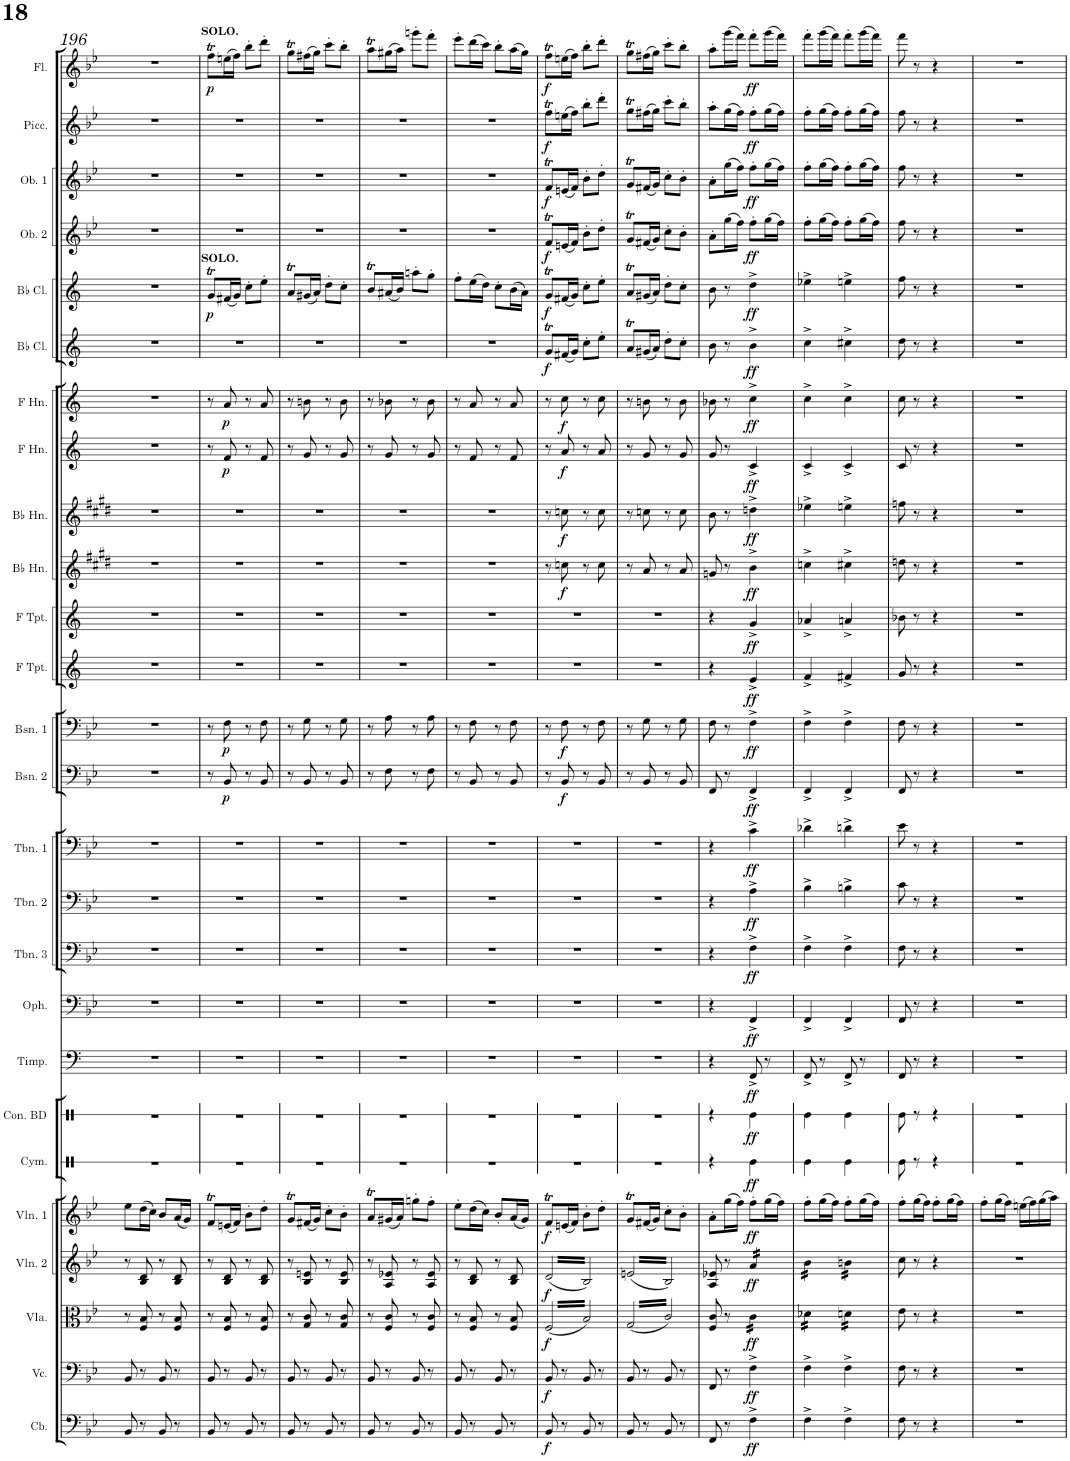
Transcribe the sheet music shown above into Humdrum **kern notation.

**kern	**dynam	**kern	**dynam	**kern	**dynam	**kern	**dynam	**kern	**dynam	**kern	**dynam	**kern	**dynam	**kern	**dynam	**kern	**dynam	**kern	**dynam	**kern	**dynam	**kern	**dynam	**kern	**dynam	**kern	**dynam	**kern	**dynam	**kern	**dynam	**kern	**dynam	**kern	**dynam	**kern	**dynam	**kern	**dynam	**kern	**dynam	**kern	**dynam	**kern	**dynam	**kern	**dynam
*part24	*part24	*part23	*part23	*part22	*part22	*part21	*part21	*part20	*part20	*part19	*part19	*part18	*part18	*part17	*part17	*part16	*part16	*part15	*part15	*part14	*part14	*part13	*part13	*part12	*part12	*part11	*part11	*part10	*part10	*part9	*part9	*part8	*part8	*part7	*part7	*part6	*part6	*part5	*part5	*part4	*part4	*part3	*part3	*part2	*part2	*part1	*part1
*staff24	*staff24	*staff23	*staff23	*staff22	*staff22	*staff21	*staff21	*staff20	*staff20	*staff19	*staff19	*staff18	*staff18	*staff17	*staff17	*staff16	*staff16	*staff15	*staff15	*staff14	*staff14	*staff13	*staff13	*staff12	*staff12	*staff11	*staff11	*staff10	*staff10	*staff9	*staff9	*staff8	*staff8	*staff7	*staff7	*staff6	*staff6	*staff5	*staff5	*staff4	*staff4	*staff3	*staff3	*staff2	*staff2	*staff1	*staff1
*I"Contrabass	*	*I"Violoncello	*	*I"Viola	*	*I"Violin 2	*	*I"Violin 1	*	*I"Timpani	*	*I"Ophicleide	*	*I"Trombone 3	*	*I"Trombone 2	*	*I"Trombone 1	*	*I"Bassoon 2	*	*I"Bassoon 1	*	*I"D Trumpet 2	*	*I"D Trumpet 1	*	*I"Horn in D 4	*	*I"Horn in D 3	*	*I"Horn in D 2	*	*I"Horn in D 1	*	*I"C Clarinet 2	*	*I"C Clarinet 1	*	*I"Oboe 2	*	*I"Oboe 1	*	*I"Piccolo	*	*I"Flute	*
*I'Cb.	*	*I'Vc.	*	*I'Vla.	*	*I'Vln. 2	*	*I'Vln. 1	*	*I'Timp.	*	*I'Oph.	*	*I'Tbn. 3	*	*I'Tbn. 2	*	*I'Tbn. 1	*	*I'Bsn. 2	*	*I'Bsn. 1	*	*I'D Tpt. 2	*	*I'D Tpt. 1	*	*	*	*	*	*	*	*	*	*I'C Cl. 2	*	*I'C Cl. 1	*	*I'Ob. 2	*	*I'Ob. 1	*	*I'Picc.	*	*I'Fl.	*
!!LO:PB:g=z
*clefF4	*	*clefF4	*	*clefC3	*	*clefG2	*	*clefG2	*	*clefF4	*	*clefF4	*	*clefF4	*	*clefF4	*	*clefF4	*	*clefF4	*	*clefF4	*	*clefG2	*	*clefG2	*	*clefG2	*	*clefG2	*	*clefG2	*	*clefG2	*	*clefG2	*	*clefG2	*	*clefG2	*	*clefG2	*	*clefG2	*	*clefG2	*
*Trd7c12	*	*	*	*	*	*	*	*	*	*	*	*Trd1c2	*	*	*	*	*	*	*	*	*	*	*	*Trd-3c-5	*	*Trd-3c-5	*	*Trd8c14	*	*Trd8c14	*	*Trd4c7	*	*Trd4c7	*	*Trd1c2	*	*Trd1c2	*	*	*	*	*	*Trd-7c-12	*	*	*
*k[b-e-]	*	*k[b-e-]	*	*k[b-e-]	*	*k[b-e-]	*	*k[b-e-]	*	*k[]	*	*k[b-e-]	*	*k[b-e-]	*	*k[b-e-]	*	*k[b-e-]	*	*k[b-e-]	*	*k[b-e-]	*	*k[]	*	*k[]	*	*k[f#c#g#d#]	*	*k[f#c#g#d#]	*	*k[]	*	*k[]	*	*k[]	*	*k[]	*	*k[b-e-]	*	*k[b-e-]	*	*k[b-e-]	*	*k[]	*
*M2/4	*	*M2/4	*	*M2/4	*	*M2/4	*	*M2/4	*	*M2/4	*	*M2/4	*	*M2/4	*	*M2/4	*	*M2/4	*	*M2/4	*	*M2/4	*	*M2/4	*	*M2/4	*	*M2/4	*	*M2/4	*	*M2/4	*	*M2/4	*	*M2/4	*	*M2/4	*	*M2/4	*	*M2/4	*	*M2/4	*	*M2/4	*
=196	=196	=196	=196	=196	=196	=196	=196	=196	=196	=196	=196	=196	=196	=196	=196	=196	=196	=196	=196	=196	=196	=196	=196	=196	=196	=196	=196	=196	=196	=196	=196	=196	=196	=196	=196	=196	=196	=196	=196	=196	=196	=196	=196	=196	=196	=196	=196
8BB-/	.	8BB-/	.	8r	.	8r	.	8ee-\L	.	2r	.	2r	.	2r	.	2r	.	2r	.	2r	.	2r	.	2r	.	2r	.	2r	.	2r	.	2r	.	2r	.	2r	.	2r	.	2r	.	2r	.	2r	.	2r	.
8r	.	8r	.	8F/ 8B-/	.	8B-/ 8d/	.	(16dd\L	.	.	.	.	.	.	.	.	.	.	.	.	.	.	.	.	.	.	.	.	.	.	.	.	.	.	.	.	.	.	.	.	.	.	.	.	.	.	.
.	.	.	.	.	.	.	.	16cc\JJ)	.	.	.	.	.	.	.	.	.	.	.	.	.	.	.	.	.	.	.	.	.	.	.	.	.	.	.	.	.	.	.	.	.	.	.	.	.	.	.
8BB-/	.	8BB-/	.	8r	.	8r	.	8b-/L	.	.	.	.	.	.	.	.	.	.	.	.	.	.	.	.	.	.	.	.	.	.	.	.	.	.	.	.	.	.	.	.	.	.	.	.	.	.	.
8r	.	8r	.	8F/ 8B-/	.	8B-/ 8d/	.	(16a/L	.	.	.	.	.	.	.	.	.	.	.	.	.	.	.	.	.	.	.	.	.	.	.	.	.	.	.	.	.	.	.	.	.	.	.	.	.	.	.
.	.	.	.	.	.	.	.	16g/JJ)	.	.	.	.	.	.	.	.	.	.	.	.	.	.	.	.	.	.	.	.	.	.	.	.	.	.	.	.	.	.	.	.	.	.	.	.	.	.	.
=197	=197	=197	=197	=197	=197	=197	=197	=197	=197	=197	=197	=197	=197	=197	=197	=197	=197	=197	=197	=197	=197	=197	=197	=197	=197	=197	=197	=197	=197	=197	=197	=197	=197	=197	=197	=197	=197	=197	=197	=197	=197	=197	=197	=197	=197	=197	=197
!	!	!	!	!	!	!	!	!	!	!	!	!	!	!	!	!	!	!	!	!	!	!	!	!	!	!	!	!	!	!	!	!	!	!	!	!	!	!	!	!	!	!	!	!	!	!LO:TX:a:B:t=SOLO.	!
!	!	!	!	!	!	!	!	!	!	!	!	!	!	!	!	!	!	!	!	!	!	!	!	!	!	!	!	!	!	!	!	!	!	!	!	!	!	!LO:TX:a:B:t=SOLO.	!	!	!	!	!	!	!	!	!
!	!	!	!	!	!	!	!	!	!	!	!	!	!	!	!	!	!	!	!	!	!	!	!	!	!	!	!	!	!	!	!	!	!	!	!	!	!	!	!LO:DY:b	!	!	!	!	!	!	!	!LO:DY:b
8BB-/	.	8BB-/	.	8r	.	8r	.	8fT/L	.	2r	.	2r	.	2r	.	2r	.	2r	.	8r	.	8r	.	2r	.	2r	.	2r	.	2r	.	8r	.	8r	.	2r	.	8gT/L	p	2r	.	2r	.	2r	.	8ffT\L	p
!	!	!	!	!	!	!	!	!	!	!	!	!	!	!	!	!	!	!	!	!	!LO:DY:b	!	!LO:DY:b	!	!	!	!	!	!	!	!	!	!LO:DY:b	!	!LO:DY:b	!	!	!	!	!	!	!	!	!	!	!	!
8r	.	8r	.	8F/ 8B-/	.	8B-/ 8d/	.	(16en/L	.	.	.	.	.	.	.	.	.	.	.	8BB-/	p	8F\	p	.	.	.	.	.	.	.	.	8f/	p	8a/	p	.	.	(16f#X/L	.	.	.	.	.	.	.	(16een\L	.
.	.	.	.	.	.	.	.	16f/JJ)	.	.	.	.	.	.	.	.	.	.	.	.	.	.	.	.	.	.	.	.	.	.	.	.	.	.	.	.	.	16g/JJ)	.	.	.	.	.	.	.	16ff\JJ)	.
8BB-/	.	8BB-/	.	8r	.	8r	.	8b-'\L	.	.	.	.	.	.	.	.	.	.	.	8r	.	8r	.	.	.	.	.	.	.	.	.	8r	.	8r	.	.	.	8cc'\L	.	.	.	.	.	.	.	8bb-'\L	.
8r	.	8r	.	8F/ 8B-/	.	8B-/ 8d/	.	8dd'\J	.	.	.	.	.	.	.	.	.	.	.	8BB-/	.	8F\	.	.	.	.	.	.	.	.	.	8f/	.	8a/	.	.	.	8ee'\J	.	.	.	.	.	.	.	8ddd'\J	.
=198	=198	=198	=198	=198	=198	=198	=198	=198	=198	=198	=198	=198	=198	=198	=198	=198	=198	=198	=198	=198	=198	=198	=198	=198	=198	=198	=198	=198	=198	=198	=198	=198	=198	=198	=198	=198	=198	=198	=198	=198	=198	=198	=198	=198	=198	=198	=198
8BB-/	.	8BB-/	.	8r	.	8r	.	8gT/L	.	2r	.	2r	.	2r	.	2r	.	2r	.	8r	.	8r	.	2r	.	2r	.	2r	.	2r	.	8r	.	8r	.	2r	.	8aT/L	.	2r	.	2r	.	2r	.	8ggT\L	.
8r	.	8r	.	8G/ 8c/	.	8B-/ 8en/	.	(16f#X/L	.	.	.	.	.	.	.	.	.	.	.	8BB-/	.	8G\	.	.	.	.	.	.	.	.	.	8g/	.	8bn\	.	.	.	(16g#X/L	.	.	.	.	.	.	.	(16ff#X\L	.
.	.	.	.	.	.	.	.	16g/JJ)	.	.	.	.	.	.	.	.	.	.	.	.	.	.	.	.	.	.	.	.	.	.	.	.	.	.	.	.	.	16a/JJ)	.	.	.	.	.	.	.	16gg\JJ)	.
8BB-/	.	8BB-/	.	8r	.	8r	.	8cc'\L	.	.	.	.	.	.	.	.	.	.	.	8r	.	8r	.	.	.	.	.	.	.	.	.	8r	.	8r	.	.	.	8dd'\L	.	.	.	.	.	.	.	8ccc'\L	.
8r	.	8r	.	8G/ 8c/	.	8B-/ 8e/	.	8b-'\J	.	.	.	.	.	.	.	.	.	.	.	8BB-/	.	8G\	.	.	.	.	.	.	.	.	.	8g/	.	8b\	.	.	.	8cc'\J	.	.	.	.	.	.	.	8bb-'\J	.
=199	=199	=199	=199	=199	=199	=199	=199	=199	=199	=199	=199	=199	=199	=199	=199	=199	=199	=199	=199	=199	=199	=199	=199	=199	=199	=199	=199	=199	=199	=199	=199	=199	=199	=199	=199	=199	=199	=199	=199	=199	=199	=199	=199	=199	=199	=199	=199
8BB-/	.	8BB-/	.	8r	.	8r	.	8at/L	.	2r	.	2r	.	2r	.	2r	.	2r	.	8r	.	8r	.	2r	.	2r	.	2r	.	2r	.	8r	.	8r	.	2r	.	8bt/L	.	2r	.	2r	.	2r	.	8aaT\L	.
8r	.	8r	.	8F/ 8c/	.	8A/ 8e-X/	.	(16g#X/L	.	.	.	.	.	.	.	.	.	.	.	8F\	.	8A\	.	.	.	.	.	.	.	.	.	8g/	.	8b-X\	.	.	.	(16a#X/L	.	.	.	.	.	.	.	(16gg#X\L	.
.	.	.	.	.	.	.	.	16a/JJ)	.	.	.	.	.	.	.	.	.	.	.	.	.	.	.	.	.	.	.	.	.	.	.	.	.	.	.	.	.	16b/JJ)	.	.	.	.	.	.	.	16aa\JJ)	.
8BB-/	.	8BB-/	.	8r	.	8r	.	8ggn'\L	.	.	.	.	.	.	.	.	.	.	.	8r	.	8r	.	.	.	.	.	.	.	.	.	8r	.	8r	.	.	.	8aan'\L	.	.	.	.	.	.	.	8gggn'\L	.
8r	.	8r	.	8F/ 8c/	.	8A/ 8e-/	.	8ff'\J	.	.	.	.	.	.	.	.	.	.	.	8F\	.	8A\	.	.	.	.	.	.	.	.	.	8g/	.	8b-\	.	.	.	8gg'\J	.	.	.	.	.	.	.	8fff'\J	.
=200	=200	=200	=200	=200	=200	=200	=200	=200	=200	=200	=200	=200	=200	=200	=200	=200	=200	=200	=200	=200	=200	=200	=200	=200	=200	=200	=200	=200	=200	=200	=200	=200	=200	=200	=200	=200	=200	=200	=200	=200	=200	=200	=200	=200	=200	=200	=200
8BB-/	.	8BB-/	.	8r	.	8r	.	8ee-'\L	.	2r	.	2r	.	2r	.	2r	.	2r	.	8r	.	8r	.	2r	.	2r	.	2r	.	2r	.	8r	.	8r	.	2r	.	8ff'\L	.	2r	.	2r	.	2r	.	8eee-'\L	.
8r	.	8r	.	8F/ 8B-/	.	8B-/ 8d/	.	(16dd\L	.	.	.	.	.	.	.	.	.	.	.	8BB-/	.	8F\	.	.	.	.	.	.	.	.	.	8f/	.	8a/	.	.	.	(16ee\L	.	.	.	.	.	.	.	(16ddd\L	.
.	.	.	.	.	.	.	.	16cc\JJ)	.	.	.	.	.	.	.	.	.	.	.	.	.	.	.	.	.	.	.	.	.	.	.	.	.	.	.	.	.	16dd\JJ)	.	.	.	.	.	.	.	16ccc\JJ)	.
8BB-/	.	8BB-/	.	8r	.	8r	.	8b-'/L	.	.	.	.	.	.	.	.	.	.	.	8r	.	8r	.	.	.	.	.	.	.	.	.	8r	.	8r	.	.	.	8cc'\L	.	.	.	.	.	.	.	8bb-'\L	.
8r	.	8r	.	8F/ 8B-/	.	8B-/ 8d/	.	(16a/L	.	.	.	.	.	.	.	.	.	.	.	8BB-/	.	8F\	.	.	.	.	.	.	.	.	.	8f/	.	8a/	.	.	.	(16b\L	.	.	.	.	.	.	.	(16aa\L	.
.	.	.	.	.	.	.	.	16g/JJ)	.	.	.	.	.	.	.	.	.	.	.	.	.	.	.	.	.	.	.	.	.	.	.	.	.	.	.	.	.	16a\JJ)	.	.	.	.	.	.	.	16gg\JJ)	.
=201	=201	=201	=201	=201	=201	=201	=201	=201	=201	=201	=201	=201	=201	=201	=201	=201	=201	=201	=201	=201	=201	=201	=201	=201	=201	=201	=201	=201	=201	=201	=201	=201	=201	=201	=201	=201	=201	=201	=201	=201	=201	=201	=201	=201	=201	=201	=201
!	!LO:DY:b	!	!LO:DY:b	!	!LO:DY:b	!	!LO:DY:b	!	!LO:DY:b	!	!	!	!	!	!	!	!	!	!	!	!	!	!	!	!	!	!	!	!	!	!	!	!	!	!	!	!LO:DY:b	!	!LO:DY:b	!	!LO:DY:b	!	!LO:DY:b	!	!LO:DY:b	!	!LO:DY:b
*	*	*	*	*tremolo	*	*	*	*	*	*	*	*	*	*	*	*	*	*	*	*	*	*	*	*	*	*	*	*	*	*	*	*	*	*	*	*	*	*	*	*	*	*	*	*	*	*	*
*	*	*	*	*	*	*tremolo	*	*	*	*	*	*	*	*	*	*	*	*	*	*	*	*	*	*	*	*	*	*	*	*	*	*	*	*	*	*	*	*	*	*	*	*	*	*	*	*	*
8BB-/	f	8BB-/	f	(32F/LLL	f	(32d/LLL	f	8fT/L	f	2r	.	2r	.	2r	.	2r	.	2r	.	8r	.	8r	.	2r	.	2r	.	8r	.	8r	.	8r	.	8r	.	8gT/L	f	8gT/L	f	8fT/L	f	8fT/L	f	8ffT\L	f	8ffT\L	f
.	.	.	.	32B-/)	.	32B-/)	.	.	.	.	.	.	.	.	.	.	.	.	.	.	.	.	.	.	.	.	.	.	.	.	.	.	.	.	.	.	.	.	.	.	.	.	.	.	.	.	.
.	.	.	.	32F/	.	32d/	.	.	.	.	.	.	.	.	.	.	.	.	.	.	.	.	.	.	.	.	.	.	.	.	.	.	.	.	.	.	.	.	.	.	.	.	.	.	.	.	.
.	.	.	.	32B-/)	.	32B-/)	.	.	.	.	.	.	.	.	.	.	.	.	.	.	.	.	.	.	.	.	.	.	.	.	.	.	.	.	.	.	.	.	.	.	.	.	.	.	.	.	.
!	!	!	!	!	!	!	!	!	!	!	!	!	!	!	!	!	!	!	!	!	!LO:DY:b	!	!LO:DY:b	!	!	!	!	!	!LO:DY:b	!	!LO:DY:b	!	!LO:DY:b	!	!LO:DY:b	!	!	!	!	!	!	!	!	!	!	!	!
8r	.	8r	.	32F/	.	32d/	.	(16en/L	.	.	.	.	.	.	.	.	.	.	.	8BB-/	f	8F\	f	.	.	.	.	8ccn\	f	8ccn\	f	8a/	f	8cc\	f	(16f#X/L	.	(16f#X/L	.	(16en/L	.	(16en/L	.	(16een\L	.	(16een\L	.
.	.	.	.	32B-/)	.	32B-/)	.	.	.	.	.	.	.	.	.	.	.	.	.	.	.	.	.	.	.	.	.	.	.	.	.	.	.	.	.	.	.	.	.	.	.	.	.	.	.	.	.
.	.	.	.	32F/	.	32d/	.	16f/JJ)	.	.	.	.	.	.	.	.	.	.	.	.	.	.	.	.	.	.	.	.	.	.	.	.	.	.	.	16g/JJ)	.	16g/JJ)	.	16f/JJ)	.	16f/JJ)	.	16ff\JJ)	.	16ff\JJ)	.
.	.	.	.	32B-/)	.	32B-/)	.	.	.	.	.	.	.	.	.	.	.	.	.	.	.	.	.	.	.	.	.	.	.	.	.	.	.	.	.	.	.	.	.	.	.	.	.	.	.	.	.
8BB-/	.	8BB-/	.	32F/	.	32d/	.	8b-'\L	.	.	.	.	.	.	.	.	.	.	.	8r	.	8r	.	.	.	.	.	8r	.	8r	.	8r	.	8r	.	8cc'\L	.	8cc'\L	.	8b-'\L	.	8b-'\L	.	8bb-'\L	.	8bb-'\L	.
.	.	.	.	32B-/)	.	32B-/)	.	.	.	.	.	.	.	.	.	.	.	.	.	.	.	.	.	.	.	.	.	.	.	.	.	.	.	.	.	.	.	.	.	.	.	.	.	.	.	.	.
.	.	.	.	32F/	.	32d/	.	.	.	.	.	.	.	.	.	.	.	.	.	.	.	.	.	.	.	.	.	.	.	.	.	.	.	.	.	.	.	.	.	.	.	.	.	.	.	.	.
.	.	.	.	32B-/)	.	32B-/)	.	.	.	.	.	.	.	.	.	.	.	.	.	.	.	.	.	.	.	.	.	.	.	.	.	.	.	.	.	.	.	.	.	.	.	.	.	.	.	.	.
8r	.	8r	.	32F/	.	32d/	.	8dd'\J	.	.	.	.	.	.	.	.	.	.	.	8BB-/	.	8F\	.	.	.	.	.	8cc\	.	8cc\	.	8a/	.	8cc\	.	8ee'\J	.	8ee'\J	.	8dd'\J	.	8dd'\J	.	8ddd'\J	.	8ddd'\J	.
.	.	.	.	32B-/)	.	32B-/)	.	.	.	.	.	.	.	.	.	.	.	.	.	.	.	.	.	.	.	.	.	.	.	.	.	.	.	.	.	.	.	.	.	.	.	.	.	.	.	.	.
.	.	.	.	32F/	.	32d/	.	.	.	.	.	.	.	.	.	.	.	.	.	.	.	.	.	.	.	.	.	.	.	.	.	.	.	.	.	.	.	.	.	.	.	.	.	.	.	.	.
.	.	.	.	32B-/)JJJ	.	32B-/)JJJ	.	.	.	.	.	.	.	.	.	.	.	.	.	.	.	.	.	.	.	.	.	.	.	.	.	.	.	.	.	.	.	.	.	.	.	.	.	.	.	.	.
=202	=202	=202	=202	=202	=202	=202	=202	=202	=202	=202	=202	=202	=202	=202	=202	=202	=202	=202	=202	=202	=202	=202	=202	=202	=202	=202	=202	=202	=202	=202	=202	=202	=202	=202	=202	=202	=202	=202	=202	=202	=202	=202	=202	=202	=202	=202	=202
8BB-/	.	8BB-/	.	(32G/LLL	.	(32en/LLL	.	8gT/L	.	2r	.	2r	.	2r	.	2r	.	2r	.	8r	.	8r	.	2r	.	2r	.	8r	.	8r	.	8r	.	8r	.	8aT/L	.	8aT/L	.	8gT/L	.	8gT/L	.	8ggT\L	.	8ggT\L	.
.	.	.	.	32c/)	.	32B-/)	.	.	.	.	.	.	.	.	.	.	.	.	.	.	.	.	.	.	.	.	.	.	.	.	.	.	.	.	.	.	.	.	.	.	.	.	.	.	.	.	.
.	.	.	.	32G/	.	32en/	.	.	.	.	.	.	.	.	.	.	.	.	.	.	.	.	.	.	.	.	.	.	.	.	.	.	.	.	.	.	.	.	.	.	.	.	.	.	.	.	.
.	.	.	.	32c/)	.	32B-/)	.	.	.	.	.	.	.	.	.	.	.	.	.	.	.	.	.	.	.	.	.	.	.	.	.	.	.	.	.	.	.	.	.	.	.	.	.	.	.	.	.
8r	.	8r	.	32G/	.	32en/	.	(16f#X/L	.	.	.	.	.	.	.	.	.	.	.	8BB-/	.	8G\	.	.	.	.	.	8a/	.	8ccn\	.	8g/	.	8bn\	.	(16g#X/L	.	(16g#X/L	.	(16f#X/L	.	(16f#X/L	.	(16ff#X\L	.	(16ff#X\L	.
.	.	.	.	32c/)	.	32B-/)	.	.	.	.	.	.	.	.	.	.	.	.	.	.	.	.	.	.	.	.	.	.	.	.	.	.	.	.	.	.	.	.	.	.	.	.	.	.	.	.	.
.	.	.	.	32G/	.	32en/	.	16g/JJ)	.	.	.	.	.	.	.	.	.	.	.	.	.	.	.	.	.	.	.	.	.	.	.	.	.	.	.	16a/JJ)	.	16a/JJ)	.	16g/JJ)	.	16g/JJ)	.	16gg\JJ)	.	16gg\JJ)	.
.	.	.	.	32c/)	.	32B-/)	.	.	.	.	.	.	.	.	.	.	.	.	.	.	.	.	.	.	.	.	.	.	.	.	.	.	.	.	.	.	.	.	.	.	.	.	.	.	.	.	.
8BB-/	.	8BB-/	.	32G/	.	32en/	.	8cc'\L	.	.	.	.	.	.	.	.	.	.	.	8r	.	8r	.	.	.	.	.	8r	.	8r	.	8r	.	8r	.	8dd'\L	.	8dd'\L	.	8cc'\L	.	8cc'\L	.	8ccc'\L	.	8ccc'\L	.
.	.	.	.	32c/)	.	32B-/)	.	.	.	.	.	.	.	.	.	.	.	.	.	.	.	.	.	.	.	.	.	.	.	.	.	.	.	.	.	.	.	.	.	.	.	.	.	.	.	.	.
.	.	.	.	32G/	.	32en/	.	.	.	.	.	.	.	.	.	.	.	.	.	.	.	.	.	.	.	.	.	.	.	.	.	.	.	.	.	.	.	.	.	.	.	.	.	.	.	.	.
.	.	.	.	32c/)	.	32B-/)	.	.	.	.	.	.	.	.	.	.	.	.	.	.	.	.	.	.	.	.	.	.	.	.	.	.	.	.	.	.	.	.	.	.	.	.	.	.	.	.	.
8r	.	8r	.	32G/	.	32en/	.	8b-'\J	.	.	.	.	.	.	.	.	.	.	.	8BB-/	.	8G\	.	.	.	.	.	8a/	.	8cc\	.	8g/	.	8b\	.	8cc'\J	.	8cc'\J	.	8b-'\J	.	8b-'\J	.	8bb-'\J	.	8bb-'\J	.
.	.	.	.	32c/)	.	32B-/)	.	.	.	.	.	.	.	.	.	.	.	.	.	.	.	.	.	.	.	.	.	.	.	.	.	.	.	.	.	.	.	.	.	.	.	.	.	.	.	.	.
.	.	.	.	32G/	.	32en/	.	.	.	.	.	.	.	.	.	.	.	.	.	.	.	.	.	.	.	.	.	.	.	.	.	.	.	.	.	.	.	.	.	.	.	.	.	.	.	.	.
.	.	.	.	32c/)JJJ	.	32B-/)JJJ	.	.	.	.	.	.	.	.	.	.	.	.	.	.	.	.	.	.	.	.	.	.	.	.	.	.	.	.	.	.	.	.	.	.	.	.	.	.	.	.	.
*	*	*	*	*	*	*Xtremolo	*	*	*	*	*	*	*	*	*	*	*	*	*	*	*	*	*	*	*	*	*	*	*	*	*	*	*	*	*	*	*	*	*	*	*	*	*	*	*	*	*
*	*	*	*	*Xtremolo	*	*	*	*	*	*	*	*	*	*	*	*	*	*	*	*	*	*	*	*	*	*	*	*	*	*	*	*	*	*	*	*	*	*	*	*	*	*	*	*	*	*	*
=203	=203	=203	=203	=203	=203	=203	=203	=203	=203	=203	=203	=203	=203	=203	=203	=203	=203	=203	=203	=203	=203	=203	=203	=203	=203	=203	=203	=203	=203	=203	=203	=203	=203	=203	=203	=203	=203	=203	=203	=203	=203	=203	=203	=203	=203	=203	=203
8FF/	.	8FF/	.	8F/ 8c/	.	8A/ 8e-X/	.	8a'\L	.	4r	.	4r	.	4r	.	4r	.	4r	.	8FF/	.	8F\	.	4r	.	4r	.	8gn/	.	8b\	.	8g/	.	8b-X\	.	8b\	.	8b\	.	8a'\L	.	8a'\L	.	8aa'\L	.	8aa'\L	.
.	.	.	.	.	.	.	.	.	.	.	.	.	.	.	.	.	.	.	.	.	.	.	.	.	.	.	.	.	.	.	.	.	.	.	.	.	.	.	.	.	.	.	.	.	.	.	.
.	.	.	.	.	.	.	.	.	.	.	.	.	.	.	.	.	.	.	.	.	.	.	.	.	.	.	.	.	.	.	.	.	.	.	.	.	.	.	.	.	.	.	.	.	.	.	.
.	.	.	.	.	.	.	.	.	.	.	.	.	.	.	.	.	.	.	.	.	.	.	.	.	.	.	.	.	.	.	.	.	.	.	.	.	.	.	.	.	.	.	.	.	.	.	.
8r	.	8r	.	8r	.	8r	.	(16gg\L	.	.	.	.	.	.	.	.	.	.	.	8r	.	8r	.	.	.	.	.	8r	.	8r	.	8r	.	8r	.	8r	.	8r	.	(16gg\L	.	(16gg\L	.	(16gg\L	.	(16ggg\L	.
.	.	.	.	.	.	.	.	.	.	.	.	.	.	.	.	.	.	.	.	.	.	.	.	.	.	.	.	.	.	.	.	.	.	.	.	.	.	.	.	.	.	.	.	.	.	.	.
.	.	.	.	.	.	.	.	16ff\JJ)	.	.	.	.	.	.	.	.	.	.	.	.	.	.	.	.	.	.	.	.	.	.	.	.	.	.	.	.	.	.	.	16ff\JJ)	.	16ff\JJ)	.	16ff\JJ)	.	16fff\JJ)	.
.	.	.	.	.	.	.	.	.	.	.	.	.	.	.	.	.	.	.	.	.	.	.	.	.	.	.	.	.	.	.	.	.	.	.	.	.	.	.	.	.	.	.	.	.	.	.	.
!	!LO:DY:b	!	!LO:DY:b	!	!LO:DY:b	!	!LO:DY:b	!	!LO:DY:b	!	!LO:DY:b	!	!LO:DY:b	!	!LO:DY:b	!	!LO:DY:b	!	!LO:DY:b	!	!LO:DY:b	!	!LO:DY:b	!	!LO:DY:b	!	!LO:DY:b	!	!LO:DY:b	!	!LO:DY:b	!	!LO:DY:b	!	!LO:DY:b	!	!LO:DY:b	!	!LO:DY:b	!	!LO:DY:b	!	!LO:DY:b	!	!LO:DY:b	!	!LO:DY:b
*	*	*	*	*tremolo	*	*	*	*	*	*	*	*	*	*	*	*	*	*	*	*	*	*	*	*	*	*	*	*	*	*	*	*	*	*	*	*	*	*	*	*	*	*	*	*	*	*	*
*	*	*	*	*	*	*tremolo	*	*	*	*	*	*	*	*	*	*	*	*	*	*	*	*	*	*	*	*	*	*	*	*	*	*	*	*	*	*	*	*	*	*	*	*	*	*	*	*	*
4F^\	ff	4F^\	ff	16c\LL	ff	16a/LL	ff	8ff'\L	ff	8FF^/	ff	4FF^/	ff	4F^\	ff	4A^\	ff	4c^\	ff	4FF^/	ff	4F^\	ff	4e^/	ff	4g^/	ff	4b^\	ff	4ddn^\	ff	4c^/	ff	4cc^\	ff	4b^\	ff	4dd^\	ff	8ff'\L	ff	8ff'\L	ff	8ff'\L	ff	8fff'\L	ff
.	.	.	.	16c\	.	16a/	.	.	.	.	.	.	.	.	.	.	.	.	.	.	.	.	.	.	.	.	.	.	.	.	.	.	.	.	.	.	.	.	.	.	.	.	.	.	.	.	.
.	.	.	.	16c\	.	16a/	.	(16gg\L	.	8r	.	.	.	.	.	.	.	.	.	.	.	.	.	.	.	.	.	.	.	.	.	.	.	.	.	.	.	.	.	(16gg\L	.	(16gg\L	.	(16gg\L	.	(16ggg\L	.
.	.	.	.	16c\JJ	.	16a/JJ	.	16ff\JJ)	.	.	.	.	.	.	.	.	.	.	.	.	.	.	.	.	.	.	.	.	.	.	.	.	.	.	.	.	.	.	.	16ff\JJ)	.	16ff\JJ)	.	16ff\JJ)	.	16fff\JJ)	.
=204	=204	=204	=204	=204	=204	=204	=204	=204	=204	=204	=204	=204	=204	=204	=204	=204	=204	=204	=204	=204	=204	=204	=204	=204	=204	=204	=204	=204	=204	=204	=204	=204	=204	=204	=204	=204	=204	=204	=204	=204	=204	=204	=204	=204	=204	=204	=204
4F^\	.	4F^\	.	16d-X\LL	.	16b-\LL	.	8ff'\L	.	8FF^/	.	4FF^/	.	4F^\	.	4B-^\	.	4d-X^\	.	4FF^/	.	4F^\	.	4f^/	.	4a-X^/	.	4ccn^\	.	4ee-X^\	.	4c^/	.	4cc^\	.	4cc^\	.	4ee-X^\	.	8ff'\L	.	8ff'\L	.	8ff'\L	.	8fff'\L	.
.	.	.	.	16d-X\	.	16b-\	.	.	.	.	.	.	.	.	.	.	.	.	.	.	.	.	.	.	.	.	.	.	.	.	.	.	.	.	.	.	.	.	.	.	.	.	.	.	.	.	.
.	.	.	.	16d-X\	.	16b-\	.	(16gg\L	.	8r	.	.	.	.	.	.	.	.	.	.	.	.	.	.	.	.	.	.	.	.	.	.	.	.	.	.	.	.	.	(16gg\L	.	(16gg\L	.	(16gg\L	.	(16ggg\L	.
.	.	.	.	16d-X\JJ	.	16b-\JJ	.	16ff\JJ)	.	.	.	.	.	.	.	.	.	.	.	.	.	.	.	.	.	.	.	.	.	.	.	.	.	.	.	.	.	.	.	16ff\JJ)	.	16ff\JJ)	.	16ff\JJ)	.	16fff\JJ)	.
4F^\	.	4F^\	.	16dn\LL	.	16bn\LL	.	8ff'\L	.	8FF^/	.	4FF^/	.	4F^\	.	4Bn^\	.	4dn^\	.	4FF^/	.	4F^\	.	4f#X^/	.	4an^/	.	4cc#X^\	.	4een^\	.	4c^/	.	4cc^\	.	4cc#X^\	.	4een^\	.	8ff'\L	.	8ff'\L	.	8ff'\L	.	8fff'\L	.
.	.	.	.	16dn\	.	16bn\	.	.	.	.	.	.	.	.	.	.	.	.	.	.	.	.	.	.	.	.	.	.	.	.	.	.	.	.	.	.	.	.	.	.	.	.	.	.	.	.	.
.	.	.	.	16dn\	.	16bn\	.	(16gg\L	.	8r	.	.	.	.	.	.	.	.	.	.	.	.	.	.	.	.	.	.	.	.	.	.	.	.	.	.	.	.	.	(16gg\L	.	(16gg\L	.	(16gg\L	.	(16ggg\L	.
.	.	.	.	16dn\JJ	.	16bn\JJ	.	16ff\JJ)	.	.	.	.	.	.	.	.	.	.	.	.	.	.	.	.	.	.	.	.	.	.	.	.	.	.	.	.	.	.	.	16ff\JJ)	.	16ff\JJ)	.	16ff\JJ)	.	16fff\JJ)	.
*	*	*	*	*	*	*Xtremolo	*	*	*	*	*	*	*	*	*	*	*	*	*	*	*	*	*	*	*	*	*	*	*	*	*	*	*	*	*	*	*	*	*	*	*	*	*	*	*	*	*
*	*	*	*	*Xtremolo	*	*	*	*	*	*	*	*	*	*	*	*	*	*	*	*	*	*	*	*	*	*	*	*	*	*	*	*	*	*	*	*	*	*	*	*	*	*	*	*	*	*	*
=205	=205	=205	=205	=205	=205	=205	=205	=205	=205	=205	=205	=205	=205	=205	=205	=205	=205	=205	=205	=205	=205	=205	=205	=205	=205	=205	=205	=205	=205	=205	=205	=205	=205	=205	=205	=205	=205	=205	=205	=205	=205	=205	=205	=205	=205	=205	=205
8F\	.	8F\	.	8e-\	.	8cc\	.	8ff'\L	.	8FF/	.	8FF/	.	8F\	.	8c\	.	8e-\	.	8FF/	.	8F\	.	8g/	.	8b-X\	.	8ddn\	.	8ffn\	.	8c/	.	8cc\	.	8dd\	.	8ff\	.	8ff\	.	8ff\	.	8ff\	.	8fff\	.
8r	.	8r	.	8r	.	8r	.	(16gg\L	.	8r	.	8r	.	8r	.	8r	.	8r	.	8r	.	8r	.	8r	.	8r	.	8r	.	8r	.	8r	.	8r	.	8r	.	8r	.	8r	.	8r	.	8r	.	8r	.
.	.	.	.	.	.	.	.	16ff\JJ)	.	.	.	.	.	.	.	.	.	.	.	.	.	.	.	.	.	.	.	.	.	.	.	.	.	.	.	.	.	.	.	.	.	.	.	.	.	.	.
4r	.	4r	.	4r	.	4r	.	8ff'\L	.	4r	.	4r	.	4r	.	4r	.	4r	.	4r	.	4r	.	4r	.	4r	.	4r	.	4r	.	4r	.	4r	.	4r	.	4r	.	4r	.	4r	.	4r	.	4r	.
.	.	.	.	.	.	.	.	(16gg\L	.	.	.	.	.	.	.	.	.	.	.	.	.	.	.	.	.	.	.	.	.	.	.	.	.	.	.	.	.	.	.	.	.	.	.	.	.	.	.
.	.	.	.	.	.	.	.	16ff\JJ)	.	.	.	.	.	.	.	.	.	.	.	.	.	.	.	.	.	.	.	.	.	.	.	.	.	.	.	.	.	.	.	.	.	.	.	.	.	.	.
=206	=206	=206	=206	=206	=206	=206	=206	=206	=206	=206	=206	=206	=206	=206	=206	=206	=206	=206	=206	=206	=206	=206	=206	=206	=206	=206	=206	=206	=206	=206	=206	=206	=206	=206	=206	=206	=206	=206	=206	=206	=206	=206	=206	=206	=206	=206	=206
2r	.	2r	.	2r	.	2r	.	8ff'\L	.	2r	.	2r	.	2r	.	2r	.	2r	.	2r	.	2r	.	2r	.	2r	.	2r	.	2r	.	2r	.	2r	.	2r	.	2r	.	2r	.	2r	.	2r	.	2r	.
.	.	.	.	.	.	.	.	(16gg\L	.	.	.	.	.	.	.	.	.	.	.	.	.	.	.	.	.	.	.	.	.	.	.	.	.	.	.	.	.	.	.	.	.	.	.	.	.	.	.
.	.	.	.	.	.	.	.	16ff\JJ)	.	.	.	.	.	.	.	.	.	.	.	.	.	.	.	.	.	.	.	.	.	.	.	.	.	.	.	.	.	.	.	.	.	.	.	.	.	.	.
.	.	.	.	.	.	.	.	(16een\LL	.	.	.	.	.	.	.	.	.	.	.	.	.	.	.	.	.	.	.	.	.	.	.	.	.	.	.	.	.	.	.	.	.	.	.	.	.	.	.
.	.	.	.	.	.	.	.	16ff\)	.	.	.	.	.	.	.	.	.	.	.	.	.	.	.	.	.	.	.	.	.	.	.	.	.	.	.	.	.	.	.	.	.	.	.	.	.	.	.
.	.	.	.	.	.	.	.	(16gg\	.	.	.	.	.	.	.	.	.	.	.	.	.	.	.	.	.	.	.	.	.	.	.	.	.	.	.	.	.	.	.	.	.	.	.	.	.	.	.
.	.	.	.	.	.	.	.	16aa\JJ)	.	.	.	.	.	.	.	.	.	.	.	.	.	.	.	.	.	.	.	.	.	.	.	.	.	.	.	.	.	.	.	.	.	.	.	.	.	.	.
=	=	=	=	=	=	=	=	=	=	=	=	=	=	=	=	=	=	=	=	=	=	=	=	=	=	=	=	=	=	=	=	=	=	=	=	=	=	=	=	=	=	=	=	=	=	=	=
*-	*-	*-	*-	*-	*-	*-	*-	*-	*-	*-	*-	*-	*-	*-	*-	*-	*-	*-	*-	*-	*-	*-	*-	*-	*-	*-	*-	*-	*-	*-	*-	*-	*-	*-	*-	*-	*-	*-	*-	*-	*-	*-	*-	*-	*-	*-	*-
